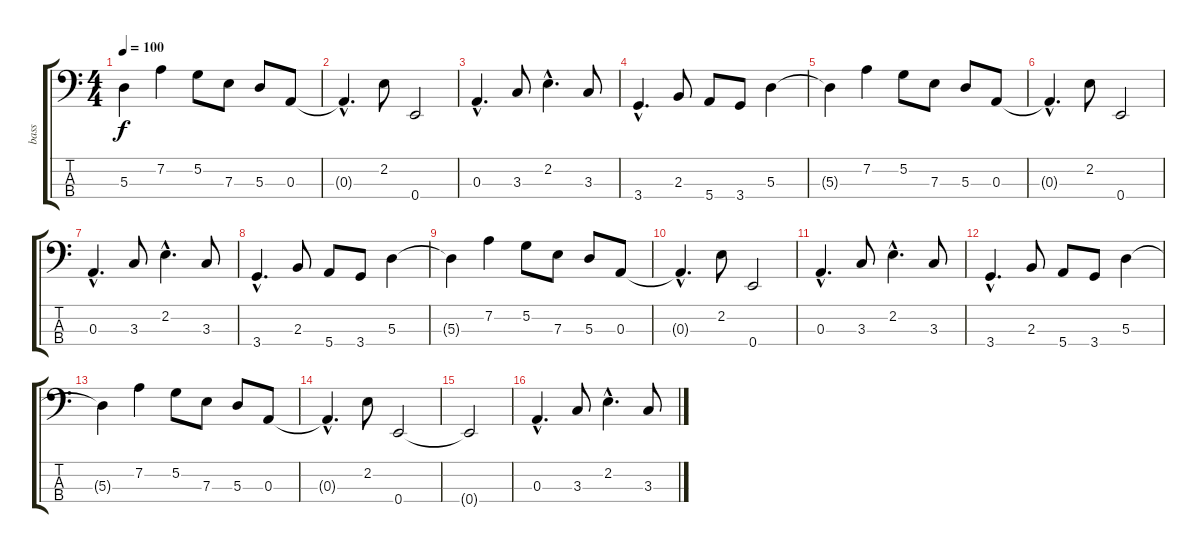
\track ("bass" "bass") {instrument electricbassfinger}
\staff {score tabs}
\tuning (G2 D2 A1 E1) {hide}
\ts (4 4)
\tempo 100
\clef f4
\ks c
5.3{t}.4{dy f} 7.2.4 5.2.8 7.3.8 5.3.8 0.3.8 |
0.3{hac t}.4{d} 2.2.8 0.4.2 |
0.3{hac}.4{d} 3.3.8 2.2{hac}.4{d} 3.3.8 |
3.4{hac}.4{d} 2.3.8 5.4.8 3.4.8 5.3.4 |
5.3{t}.4 7.2.4 5.2.8 7.3.8 5.3.8 0.3.8 |
0.3{hac t}.4{d} 2.2.8 0.4.2 |
0.3{hac}.4{d} 3.3.8 2.2{hac}.4{d} 3.3.8 |
3.4{hac}.4{d} 2.3.8 5.4.8 3.4.8 5.3.4 |
5.3{t}.4 7.2.4 5.2.8 7.3.8 5.3.8 0.3.8 |
0.3{hac t}.4{d} 2.2.8 0.4.2 |
0.3{hac}.4{d} 3.3.8 2.2{hac}.4{d} 3.3.8 |
3.4{hac}.4{d} 2.3.8 5.4.8 3.4.8 5.3.4 |
5.3{t}.4 7.2.4 5.2.8 7.3.8 5.3.8 0.3.8 |
0.3{hac t}.4{d} 2.2.8 0.4.2 |
0.4{t}.2 |
0.3{hac}.4{d} 3.3.8 2.2{hac}.4{d} 3.3.8
